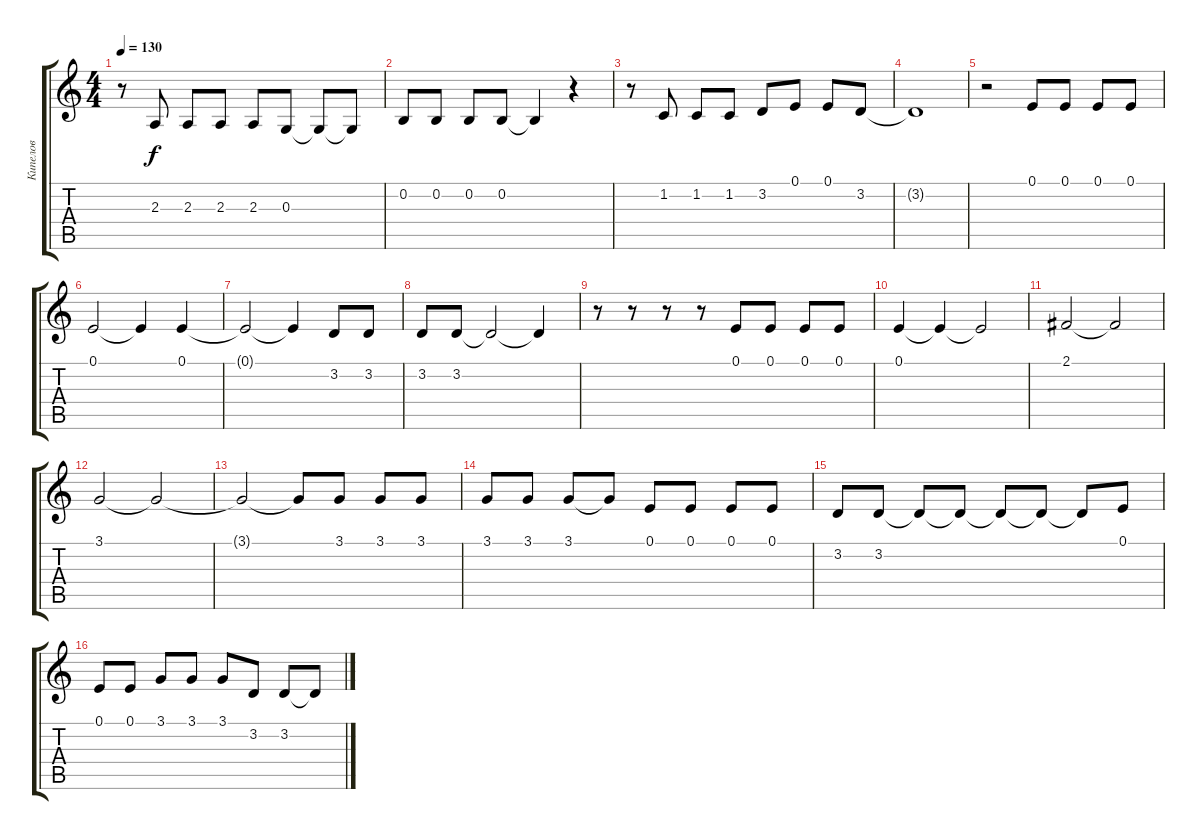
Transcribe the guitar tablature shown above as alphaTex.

\track ("Кипелов" "Кипелов") {instrument tenorsax}
\staff {score tabs}
\tuning (E4 B3 G3 D3 A2 E2) {hide}
\ts (4 4)
\tempo 130
\clef g2
\ks c
r.8{dy f} 2.3.8 2.3.8 2.3.8 2.3.8 0.3.8 0.3{t}.8 0.3{t}.8 |
0.2.8 0.2.8 0.2.8 0.2.8 0.2{t}.4 r.4 |
r.8 1.2.8 1.2.8 1.2.8 3.2.8 0.1.8 0.1.8 3.2.8 |
3.2{t}.1 |
r.2 0.1.8 0.1.8 0.1.8 0.1.8 |
0.1.2 0.1{t}.4 0.1.4 |
0.1{t}.2 0.1{t}.4 3.2.8 3.2.8 |
3.2.8 3.2.8 3.2{t}.2 3.2{t}.4 |
r.8 r.8 r.8 r.8 0.1.8 0.1.8 0.1.8 0.1.8 |
0.1.4 0.1{t}.4 0.1{t}.2 |
2.1.2 2.1{t}.2 |
3.1.2 3.1{t}.2 |
3.1{t}.2 3.1{t}.8 3.1.8 3.1.8 3.1.8 |
3.1.8 3.1.8 3.1.8 3.1{t}.8 0.1.8 0.1.8 0.1.8 0.1.8 |
3.2.8 3.2.8 3.2{t}.8 3.2{t}.8 3.2{t}.8 3.2{t}.8 3.2{t}.8 0.1.8 |
0.1.8 0.1.8 3.1.8 3.1.8 3.1.8 3.2.8 3.2.8 3.2{t}.8
